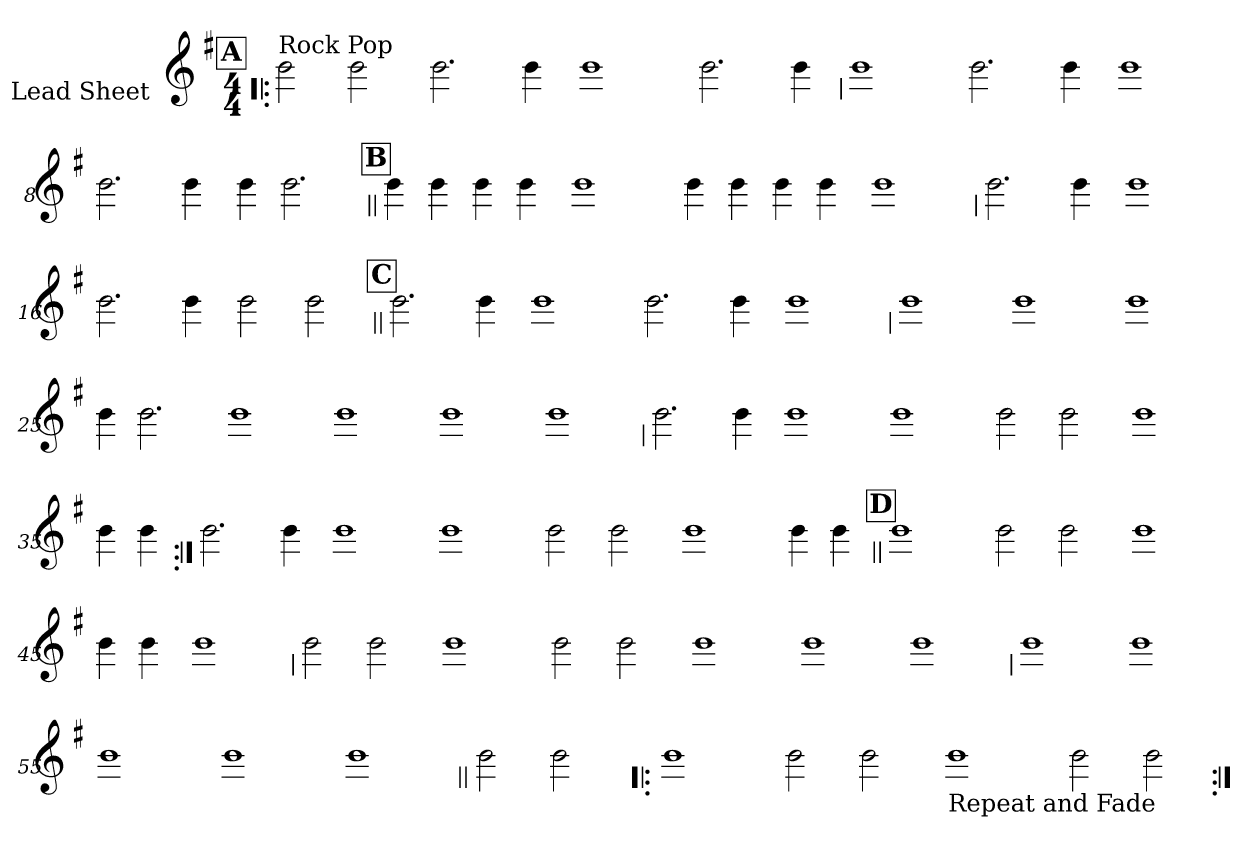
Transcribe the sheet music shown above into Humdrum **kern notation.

**kern
*part1
*staff1
*I"Lead Sheet
*stria0
*clefG2
*k[f#]
*G:
*M4/4
*MM91
!!LO:REH:place=s1:a:t=A
=1!|:
!LO:TX:a:t=Rock Pop
2b
2b
=2-
2.b
4b
=3-
1b
=4-
2.b
4b
!!LO:LB:g=z
=5
1b
=6-
2.b
4b
=7-
1b
=8-
2.b
4b
=9-
4b
2.b
!!LO:LB:g=z
!!LO:REH:place=s1:a:t=B
=10||
4b
4b
4b
4b
=11-
1b
=12-
4b
4b
4b
4b
=13-
1b
!!LO:LB:g=z
=14
2.b
4b
=15-
1b
=16-
2.b
4b
=17-
2b
2b
!!LO:LB:g=z
!!LO:REH:place=s1:a:t=C
=18||
2.b
4b
=19-
1b
=20-
2.b
4b
=21-
1b
!!LO:LB:g=z
=22
1b
=23-
1b
=24-
1b
=25-
4b
2.b
=26-
1b
=27-
1b
=28-
1b
=29-
1b
!!LO:LB:g=z
=30
2.b
4b
=31-
1b
=32-
1b
=33-
2b
2b
=34-
1b
=35-
4b
4b
!!LO:LB:g=z
=36:|!
2.b
4b
=37-
1b
=38-
1b
=39-
2b
2b
=40-
1b
=41-
4b
4b
!!LO:LB:g=z
!!LO:REH:place=s1:a:t=D
=42||
1b
=43-
2b
2b
=44-
1b
=45-
4b
4b
=46-
1b
!!LO:LB:g=z
=47
2b
2b
=48-
1b
=49-
2b
2b
=50-
1b
=51-
1b
=52-
1b
!!LO:LB:g=z
=53
1b
=54-
1b
=55-
1b
=56-
1b
=57-
1b
!!LO:LB:g=z
=58||
2b
2b
=59!|:
1b
=60-
2b
2b
=61-
!LO:TX:b:t=Repeat and Fade
1b
=62-
2b
2b
=:|!
*-
